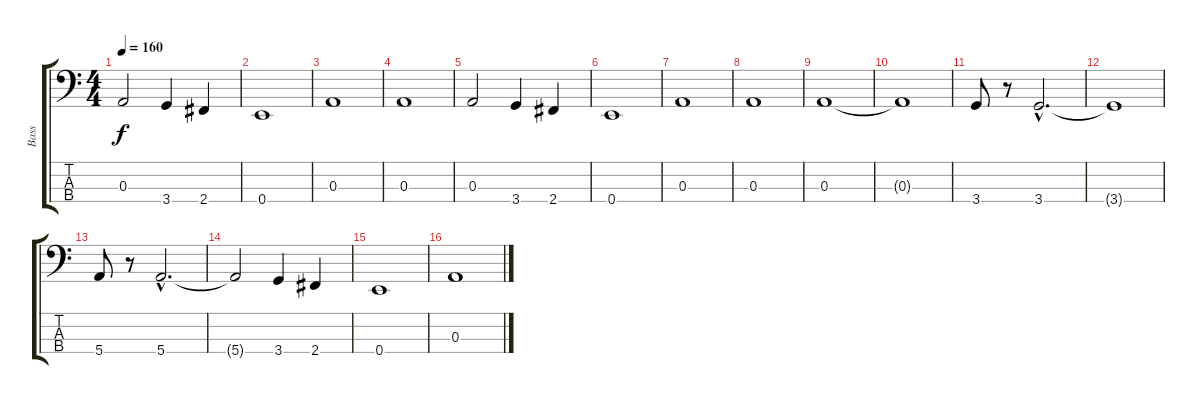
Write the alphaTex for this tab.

\track ("Bass" "Bass") {instrument electricbasspick}
\staff {score tabs}
\tuning (G2 D2 A1 E1) {hide}
\ts (4 4)
\tempo 160
\clef f4
\ks c
0.3.2{dy f} 3.4.4 2.4.4 |
0.4.1 |
0.3.1 |
0.3.1 |
0.3.2 3.4.4 2.4.4 |
0.4.1 |
0.3.1 |
0.3.1 |
0.3.1 |
0.3{t}.1 |
3.4.8 r.8 3.4{hac}.2{d} |
3.4{t}.1 |
5.4.8 r.8 5.4{hac}.2{d} |
5.4{t}.2 3.4.4 2.4.4 |
0.4.1 |
0.3.1
